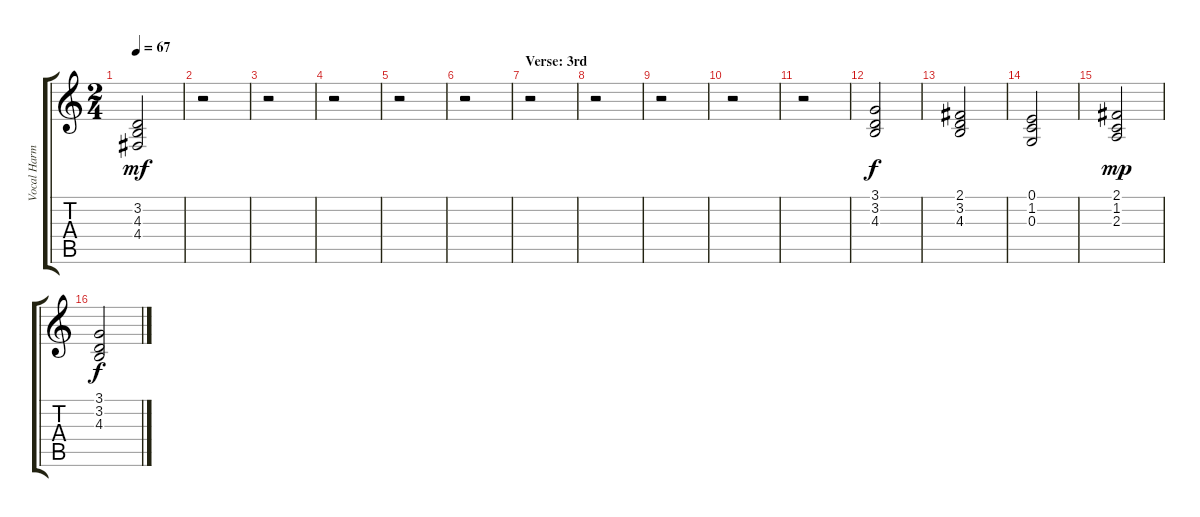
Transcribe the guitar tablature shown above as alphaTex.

\track ("Vocal Harmony" "Vocal Harm") {instrument pad2warm}
\staff {score tabs}
\tuning (E4 B3 G3 D3 A2 E2) {hide}
\ts (2 4)
\tempo 67
\clef g2
\ks c
(3.2 4.3 4.4).2{dy mf} |
r.2 |
r.2 |
r.2 |
r.2 |
r.2 |
\section ("" "Verse: 3rd")
r.2 |
r.2 |
r.2 |
r.2 |
r.2 |
(3.1 3.2 4.3).2{dy f} |
(2.1 3.2 4.3).2 |
(0.1 1.2 0.3).2 |
(2.1 1.2 2.3).2{dy mp} |
(3.1 3.2 4.3).2{dy f}
